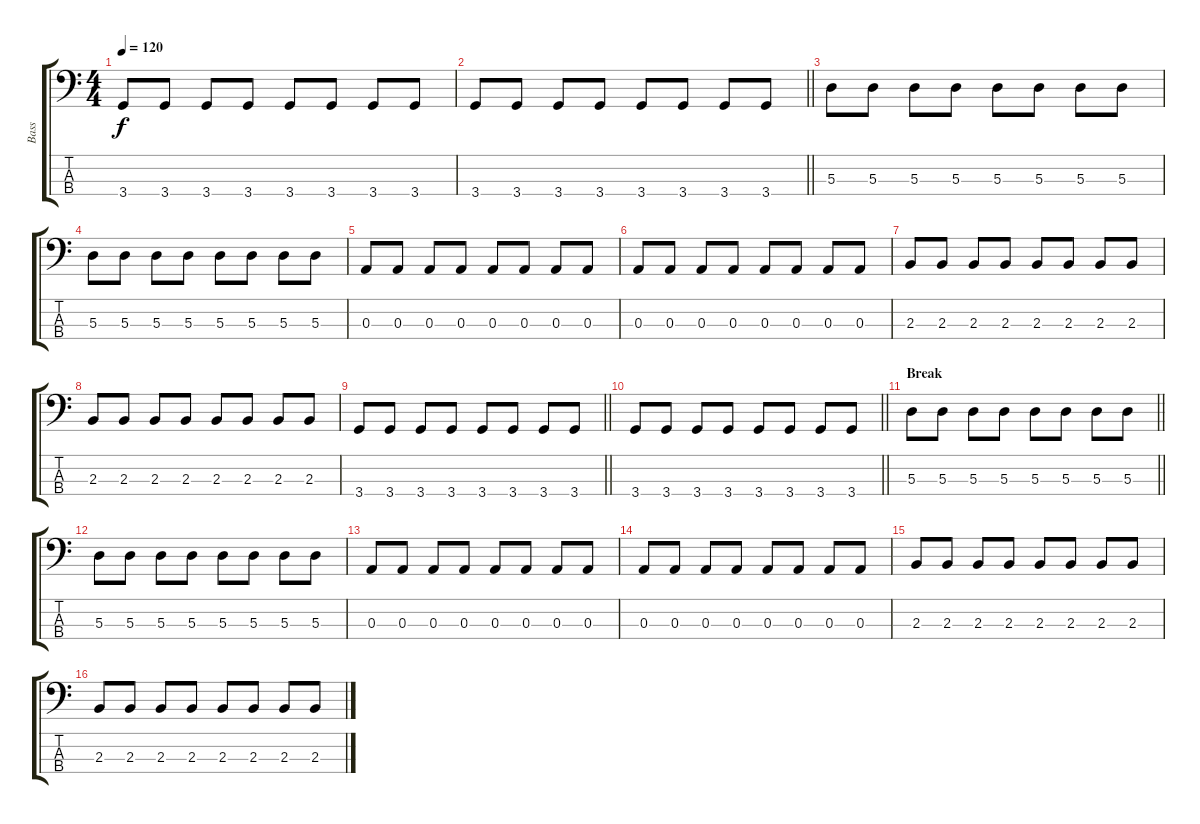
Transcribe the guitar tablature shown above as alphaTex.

\track ("Bass" "Bass") {instrument electricbassfinger}
\staff {score tabs}
\tuning (G2 D2 A1 E1) {hide}
\ts (4 4)
\tempo 120
\clef f4
\ks c
3.4.8{dy f} 3.4.8 3.4.8 3.4.8 3.4.8 3.4.8 3.4.8 3.4.8 |
\barLineRight lightlight
3.4.8 3.4.8 3.4.8 3.4.8 3.4.8 3.4.8 3.4.8 3.4.8 |
5.3.8 5.3.8 5.3.8 5.3.8 5.3.8 5.3.8 5.3.8 5.3.8 |
5.3.8 5.3.8 5.3.8 5.3.8 5.3.8 5.3.8 5.3.8 5.3.8 |
0.3.8 0.3.8 0.3.8 0.3.8 0.3.8 0.3.8 0.3.8 0.3.8 |
0.3.8 0.3.8 0.3.8 0.3.8 0.3.8 0.3.8 0.3.8 0.3.8 |
2.3.8 2.3.8 2.3.8 2.3.8 2.3.8 2.3.8 2.3.8 2.3.8 |
2.3.8 2.3.8 2.3.8 2.3.8 2.3.8 2.3.8 2.3.8 2.3.8 |
\barLineRight lightlight
3.4.8 3.4.8 3.4.8 3.4.8 3.4.8 3.4.8 3.4.8 3.4.8 |
\barLineRight lightlight
3.4.8 3.4.8 3.4.8 3.4.8 3.4.8 3.4.8 3.4.8 3.4.8 |
\section ("" "Break")
\barLineRight lightlight
5.3.8 5.3.8 5.3.8 5.3.8 5.3.8 5.3.8 5.3.8 5.3.8 |
5.3.8 5.3.8 5.3.8 5.3.8 5.3.8 5.3.8 5.3.8 5.3.8 |
0.3.8 0.3.8 0.3.8 0.3.8 0.3.8 0.3.8 0.3.8 0.3.8 |
0.3.8 0.3.8 0.3.8 0.3.8 0.3.8 0.3.8 0.3.8 0.3.8 |
2.3.8 2.3.8 2.3.8 2.3.8 2.3.8 2.3.8 2.3.8 2.3.8 |
2.3.8 2.3.8 2.3.8 2.3.8 2.3.8 2.3.8 2.3.8 2.3.8
